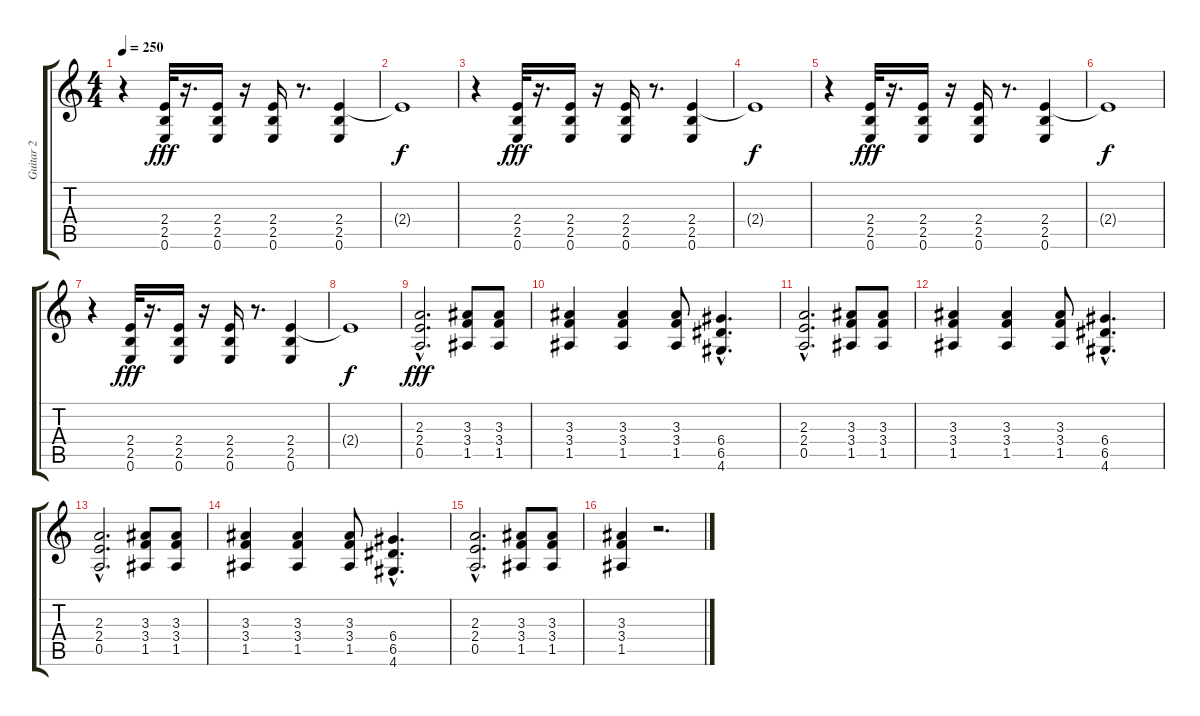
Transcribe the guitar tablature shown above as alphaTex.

\track ("Guitar 2" "Guitar 2") {instrument overdrivenguitar}
\staff {score tabs}
\tuning (E4 B3 G3 D3 A2 E2) {hide}
\ts (4 4)
\tempo 250
\clef g2
\ks c
r.4{dy f} (2.4 2.5 0.6).32{dy fff} r.16{d} (2.4 2.5 0.6).16 r.16 (2.4 2.5 0.6).16 r.8{d} (2.4 2.5 0.6).4 |
2.4{t}.1{dy f} |
r.4 (2.4 2.5 0.6).32{dy fff} r.16{d} (2.4 2.5 0.6).16 r.16 (2.4 2.5 0.6).16 r.8{d} (2.4 2.5 0.6).4 |
2.4{t}.1{dy f} |
r.4 (2.4 2.5 0.6).32{dy fff} r.16{d} (2.4 2.5 0.6).16 r.16 (2.4 2.5 0.6).16 r.8{d} (2.4 2.5 0.6).4 |
2.4{t}.1{dy f} |
r.4 (2.4 2.5 0.6).32{dy fff} r.16{d} (2.4 2.5 0.6).16 r.16 (2.4 2.5 0.6).16 r.8{d} (2.4 2.5 0.6).4 |
2.4{t}.1{dy f} |
(2.3{hac} 2.4{hac} 0.5{hac}).2{d dy fff} (3.3 3.4 1.5).8 (3.3 3.4 1.5).8 |
(3.3 3.4 1.5).4 (3.3 3.4 1.5).4 (3.3 3.4 1.5).8 (6.4{hac} 6.5{hac} 4.6{hac}).4{d} |
(2.3{hac} 2.4{hac} 0.5{hac}).2{d} (3.3 3.4 1.5).8 (3.3 3.4 1.5).8 |
(3.3 3.4 1.5).4 (3.3 3.4 1.5).4 (3.3 3.4 1.5).8 (6.4{hac} 6.5{hac} 4.6{hac}).4{d} |
(2.3{hac} 2.4{hac} 0.5{hac}).2{d} (3.3 3.4 1.5).8 (3.3 3.4 1.5).8 |
(3.3 3.4 1.5).4 (3.3 3.4 1.5).4 (3.3 3.4 1.5).8 (6.4{hac} 6.5{hac} 4.6{hac}).4{d} |
(2.3{hac} 2.4{hac} 0.5{hac}).2{d} (3.3 3.4 1.5).8 (3.3 3.4 1.5).8 |
(3.3 3.4 1.5).4 r.2{d}
